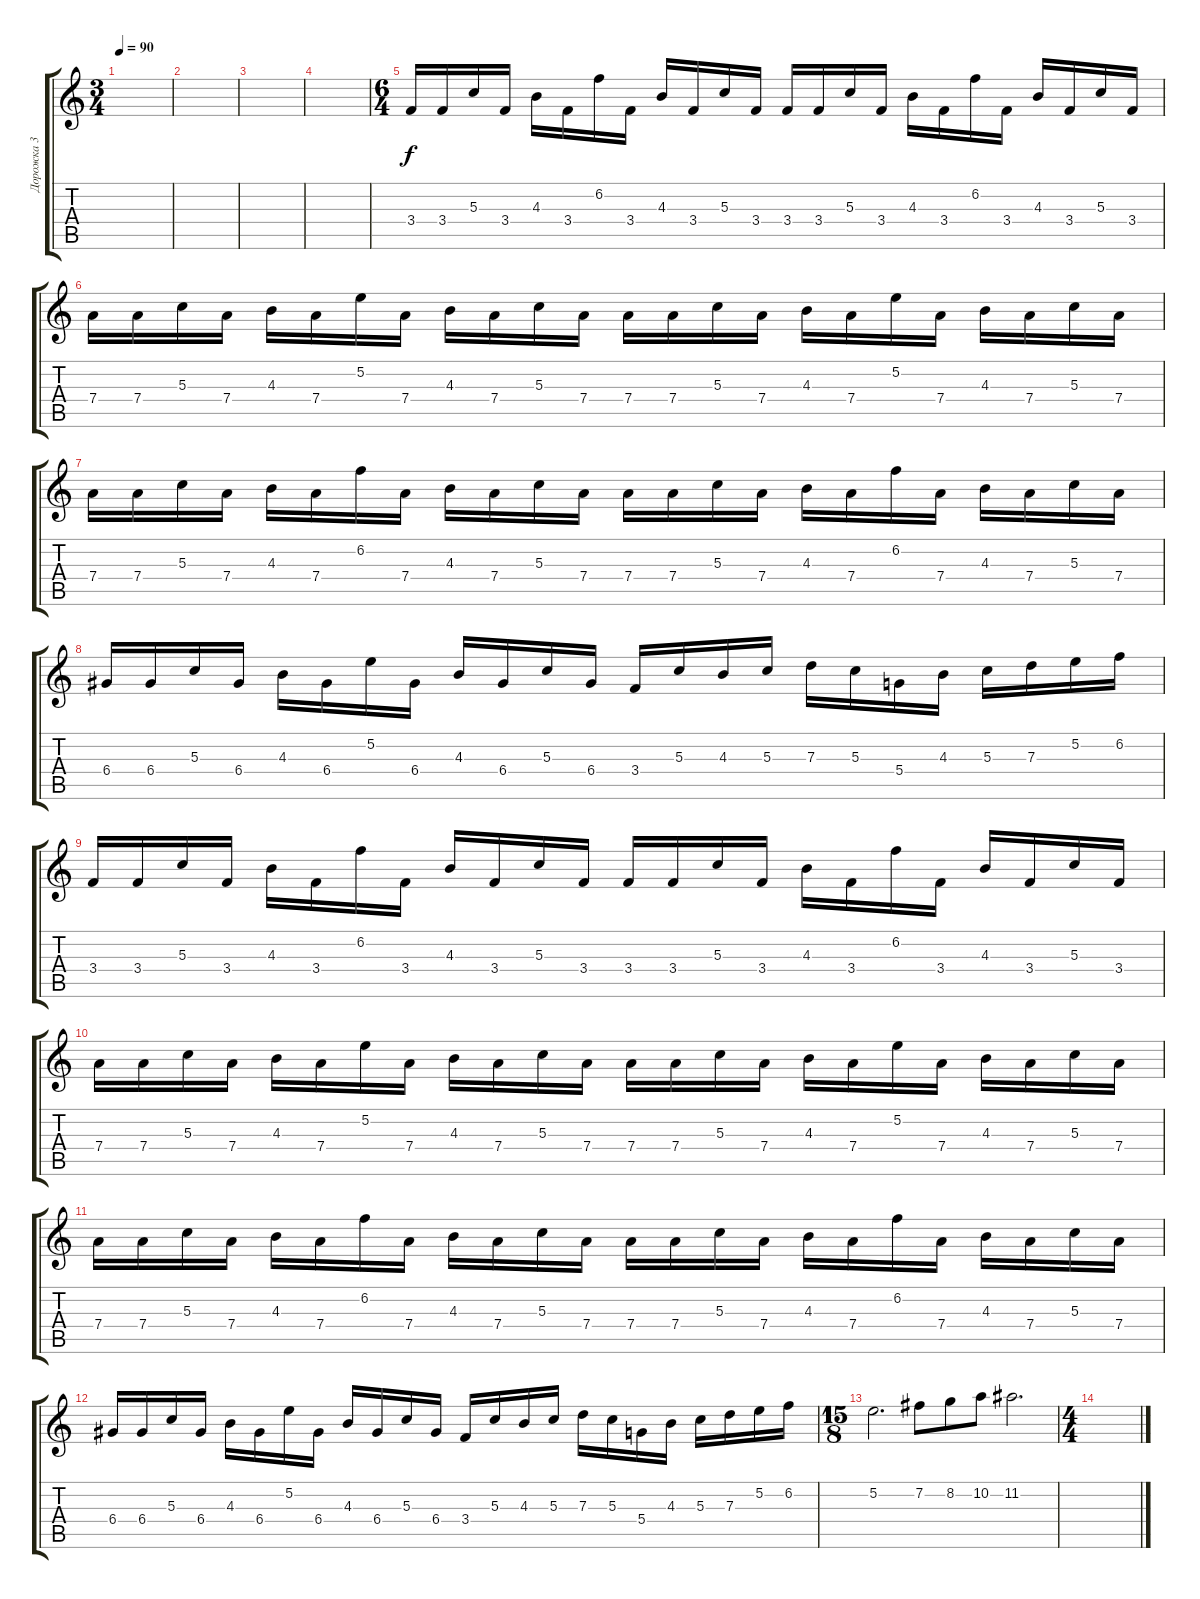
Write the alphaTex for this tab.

\track ("Дорожка 3" "Дорожка 3") {instrument distortionguitar}
\staff {score tabs}
\tuning (E4 B3 G3 D3 A2 E2) {hide}
\ts (3 4)
\tempo 90
\clef g2
\ks c
|
|
|
|
\ts (6 4)
3.4.16 3.4.16 5.3.16 3.4.16 4.3.16 3.4.16 6.2.16 3.4.16 4.3.16 3.4.16 5.3.16 3.4.16 3.4.16 3.4.16 5.3.16 3.4.16 4.3.16 3.4.16 6.2.16 3.4.16 4.3.16 3.4.16 5.3.16 3.4.16 |
7.4.16 7.4.16 5.3.16 7.4.16 4.3.16 7.4.16 5.2.16 7.4.16 4.3.16 7.4.16 5.3.16 7.4.16 7.4.16 7.4.16 5.3.16 7.4.16 4.3.16 7.4.16 5.2.16 7.4.16 4.3.16 7.4.16 5.3.16 7.4.16 |
7.4.16 7.4.16 5.3.16 7.4.16 4.3.16 7.4.16 6.2.16 7.4.16 4.3.16 7.4.16 5.3.16 7.4.16 7.4.16 7.4.16 5.3.16 7.4.16 4.3.16 7.4.16 6.2.16 7.4.16 4.3.16 7.4.16 5.3.16 7.4.16 |
6.4.16 6.4.16 5.3.16 6.4.16 4.3.16 6.4.16 5.2.16 6.4.16 4.3.16 6.4.16 5.3.16 6.4.16 3.4.16 5.3.16 4.3.16 5.3.16 7.3.16 5.3.16 5.4.16 4.3.16 5.3.16 7.3.16 5.2.16 6.2.16 |
3.4.16 3.4.16 5.3.16 3.4.16 4.3.16 3.4.16 6.2.16 3.4.16 4.3.16 3.4.16 5.3.16 3.4.16 3.4.16 3.4.16 5.3.16 3.4.16 4.3.16 3.4.16 6.2.16 3.4.16 4.3.16 3.4.16 5.3.16 3.4.16 |
7.4.16 7.4.16 5.3.16 7.4.16 4.3.16 7.4.16 5.2.16 7.4.16 4.3.16 7.4.16 5.3.16 7.4.16 7.4.16 7.4.16 5.3.16 7.4.16 4.3.16 7.4.16 5.2.16 7.4.16 4.3.16 7.4.16 5.3.16 7.4.16 |
7.4.16 7.4.16 5.3.16 7.4.16 4.3.16 7.4.16 6.2.16 7.4.16 4.3.16 7.4.16 5.3.16 7.4.16 7.4.16 7.4.16 5.3.16 7.4.16 4.3.16 7.4.16 6.2.16 7.4.16 4.3.16 7.4.16 5.3.16 7.4.16 |
6.4.16 6.4.16 5.3.16 6.4.16 4.3.16 6.4.16 5.2.16 6.4.16 4.3.16 6.4.16 5.3.16 6.4.16 3.4.16 5.3.16 4.3.16 5.3.16 7.3.16 5.3.16 5.4.16 4.3.16 5.3.16 7.3.16 5.2.16 6.2.16 |
\ts (15 8)
5.2.2{d} 7.2.8 8.2.8 10.2.8 11.2.2{d} |
\ts (4 4)
